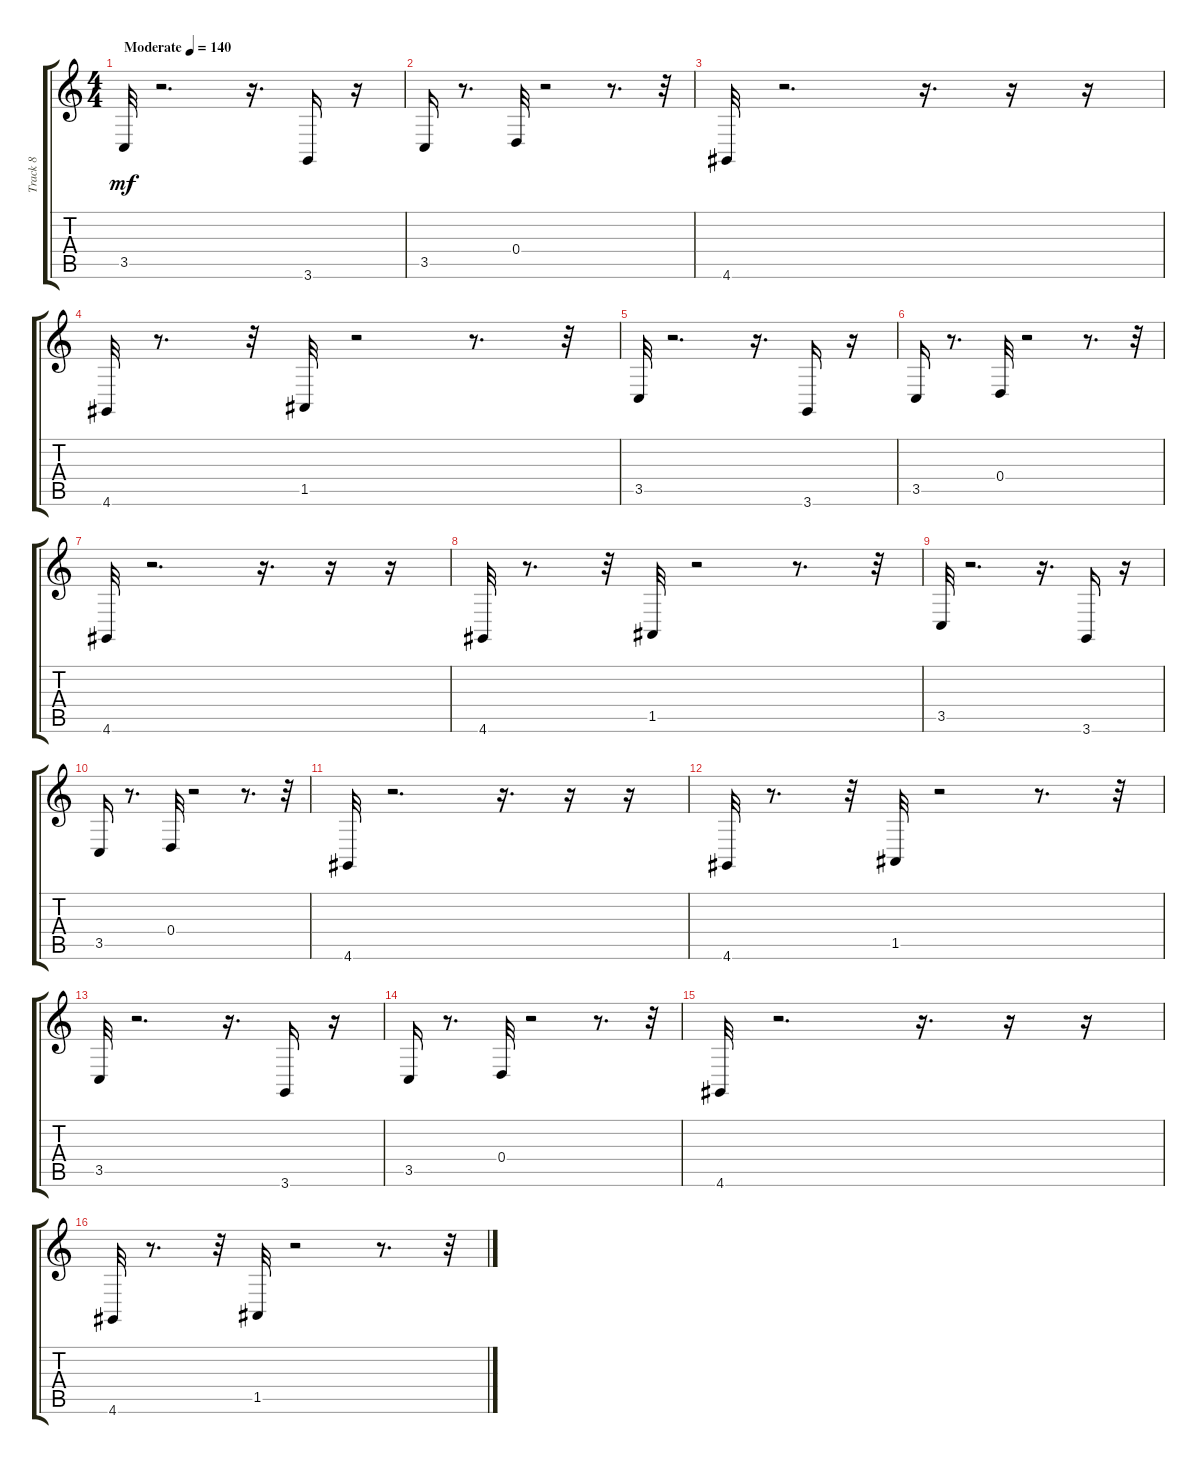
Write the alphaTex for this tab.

\track ("Track 8" "Track 8") {instrument timpani}
\staff {score tabs}
\tuning (E4 B3 G3 D3 A2 E2) {hide}
\ts (4 4)
\tempo (140 "Moderate")
\clef g2
\ks c
3.5.32{dy mf instrument timpani} r.2{d} r.16{d} 3.6.16 r.16 |
3.5.16 r.8{d} 0.4.32 r.2 r.8{d} r.32 |
4.6.32 r.2{d} r.16{d} r.16 r.16 |
4.6.32 r.8{d} r.32 1.5.32 r.2 r.8{d} r.32 |
3.5.32 r.2{d} r.16{d} 3.6.16 r.16 |
3.5.16 r.8{d} 0.4.32 r.2 r.8{d} r.32 |
4.6.32 r.2{d} r.16{d} r.16 r.16 |
4.6.32 r.8{d} r.32 1.5.32 r.2 r.8{d} r.32 |
3.5.32 r.2{d} r.16{d} 3.6.16 r.16 |
3.5.16 r.8{d} 0.4.32 r.2 r.8{d} r.32 |
4.6.32 r.2{d} r.16{d} r.16 r.16 |
4.6.32 r.8{d} r.32 1.5.32 r.2 r.8{d} r.32 |
3.5.32 r.2{d} r.16{d} 3.6.16 r.16 |
3.5.16 r.8{d} 0.4.32 r.2 r.8{d} r.32 |
4.6.32 r.2{d} r.16{d} r.16 r.16 |
4.6.32 r.8{d} r.32 1.5.32 r.2 r.8{d} r.32
